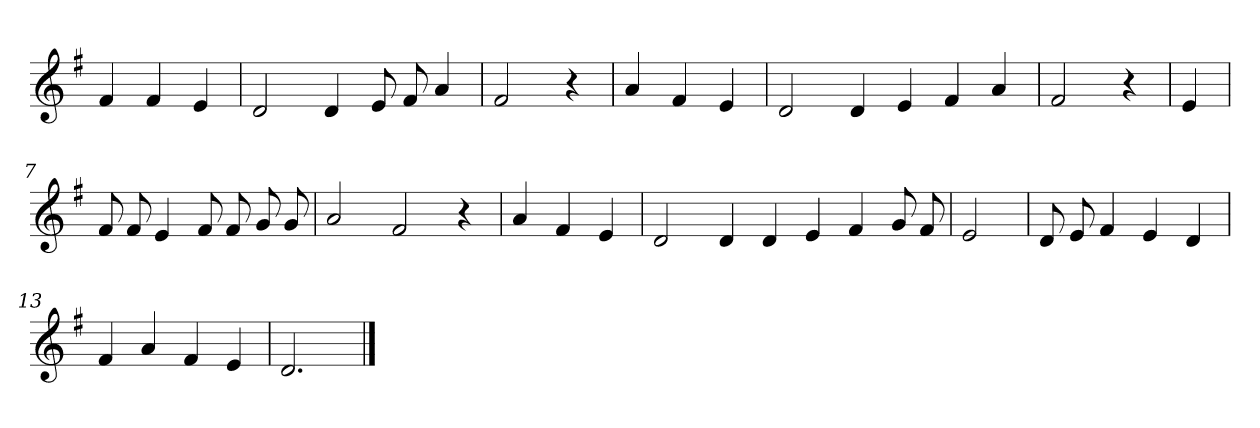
**kern
*part1
*staff1
*clefG2
*k[f#]
=
4f#
4f#
4e
=1
2d
4d
8e
8f#
4a
=2
2f#
4r
=3
4a
4f#
4e
=4
2d
4d
4e
4f#
4a
=5
2f#
4r
=6
4e
=7
8f#
8f#
4e
8f#
8f#
8g
8g
=8
2a
2f#
4r
=9
4a
4f#
4e
=10
2d
4d
4d
4e
4f#
8g
8f#
=11
2e
=12
8d
8e
4f#
4e
4d
=13
4f#
4a
4f#
4e
=14
2.d
==
*-
